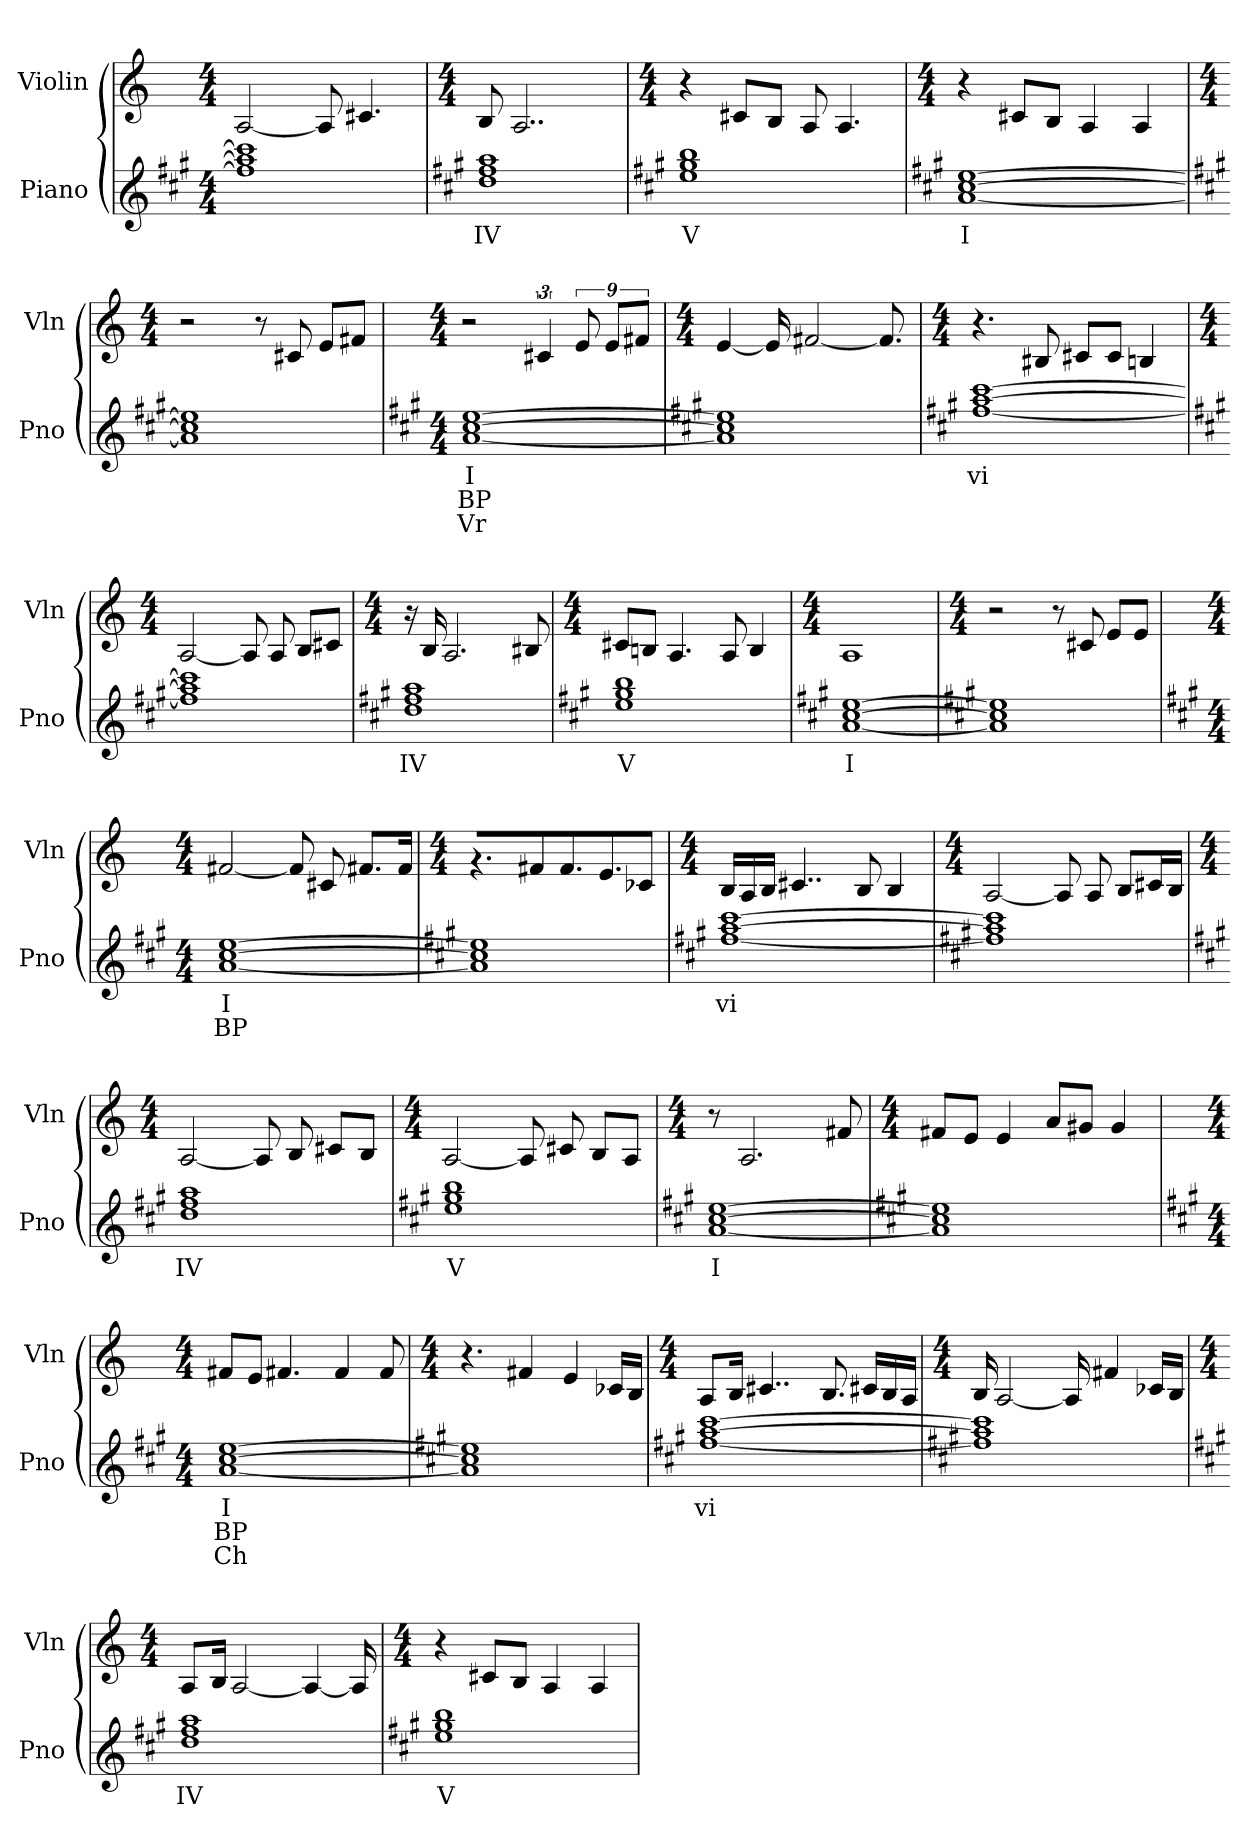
**kern	**text	**text	**text	**kern
*part2	*part2	*part2	*part2	*part1
*staff2	*staff2	*staff2	*staff2	*staff1
*I"Piano	*	*	*	*I"Violin
*I'Pno	*	*	*	*I'Vln
*k[f#c#g#]	*	*	*	*
*A:	*	*	*	*
*M4/4	*	*	*	*M4/4
=	=	=	=	=
1ff#] 1aa] 1ccc#]	.	.	.	[2A
.	.	.	.	8A]
.	.	.	.	4.c#X
=	=	=	=	=
*k[f#c#g#]	*	*	*	*
*A:	*	*	*	*
*	*	*	*	*M4/4
1dd 1ff# 1aa	IV	.	.	8B
.	.	.	.	2..A
=	=	=	=	=
*k[f#c#g#]	*	*	*	*
*A:	*	*	*	*
*	*	*	*	*M4/4
1ee 1gg# 1bb	V	.	.	4r
.	.	.	.	8c#XL
.	.	.	.	8BJ
.	.	.	.	8A
.	.	.	.	4.A
=	=	=	=	=
*k[f#c#g#]	*	*	*	*
*A:	*	*	*	*
*	*	*	*	*M4/4
[1a [1cc# [1ee	I	.	.	4r
.	.	.	.	8c#XL
.	.	.	.	8BJ
.	.	.	.	4A
.	.	.	.	4A
=	=	=	=	=
*k[f#c#g#]	*	*	*	*
*A:	*	*	*	*
*	*	*	*	*M4/4
1a] 1cc#] 1ee]	.	.	.	2r
.	.	.	.	8r
.	.	.	.	8c#X
.	.	.	.	8eL
.	.	.	.	8f#XJ
=	=	=	=	=
*k[f#c#g#]	*	*	*	*
*A:	*	*	*	*
*M4/4	*	*	*	*M4/4
[1a [1cc# [1ee	I	BP	Vr	2r
.	.	.	.	6c#X
.	.	.	.	9e
.	.	.	.	9eL
.	.	.	.	9f#XJ
=	=	=	=	=
*k[f#c#g#]	*	*	*	*
*A:	*	*	*	*
*	*	*	*	*M4/4
1a] 1cc#] 1ee]	.	.	.	[4e
.	.	.	.	16e]
.	.	.	.	[2f#X
.	.	.	.	8.f#]
=	=	=	=	=
*k[f#c#g#]	*	*	*	*
*A:	*	*	*	*
*	*	*	*	*M4/4
[1ff# [1aa [1ccc#	vi	.	.	4.r
.	.	.	.	8B#X
.	.	.	.	8c#XL
.	.	.	.	8c#J
.	.	.	.	4Bn
=	=	=	=	=
*k[f#c#g#]	*	*	*	*
*A:	*	*	*	*
*	*	*	*	*M4/4
1ff#] 1aa] 1ccc#]	.	.	.	[2A
.	.	.	.	8A]
.	.	.	.	8A
.	.	.	.	8BL
.	.	.	.	8c#XJ
=	=	=	=	=
*k[f#c#g#]	*	*	*	*
*A:	*	*	*	*
*	*	*	*	*M4/4
1dd 1ff# 1aa	IV	.	.	16r
.	.	.	.	16B
.	.	.	.	2.A
.	.	.	.	8B#X
=	=	=	=	=
*k[f#c#g#]	*	*	*	*
*A:	*	*	*	*
*	*	*	*	*M4/4
1ee 1gg# 1bb	V	.	.	8c#XL
.	.	.	.	8BnJ
.	.	.	.	4.A
.	.	.	.	8A
.	.	.	.	4B
=	=	=	=	=
*k[f#c#g#]	*	*	*	*
*A:	*	*	*	*
*	*	*	*	*M4/4
[1a [1cc# [1ee	I	.	.	1A
=	=	=	=	=
*k[f#c#g#]	*	*	*	*
*A:	*	*	*	*
*	*	*	*	*M4/4
1a] 1cc#] 1ee]	.	.	.	2r
.	.	.	.	8r
.	.	.	.	8c#X
.	.	.	.	8eL
.	.	.	.	8eJ
=	=	=	=	=
*k[f#c#g#]	*	*	*	*
*A:	*	*	*	*
*M4/4	*	*	*	*M4/4
[1a [1cc# [1ee	I	BP	.	[2f#X
.	.	.	.	8f#]
.	.	.	.	8c#X
.	.	.	.	8.f#XL
.	.	.	.	16f#Jk
=	=	=	=	=
*k[f#c#g#]	*	*	*	*
*A:	*	*	*	*
*	*	*	*	*M4/4
1a] 1cc#] 1ee]	.	.	.	4.r
.	.	.	.	8f#X
.	.	.	.	8.f#L
.	.	.	.	8.eJ
.	.	.	.	8c-XJ
=	=	=	=	=
*k[f#c#g#]	*	*	*	*
*A:	*	*	*	*
*	*	*	*	*M4/4
[1ff# [1aa [1ccc#	vi	.	.	16BLL
.	.	.	.	16A
.	.	.	.	16BJJ
.	.	.	.	4..c#X
.	.	.	.	8B
.	.	.	.	4B
=	=	=	=	=
*k[f#c#g#]	*	*	*	*
*A:	*	*	*	*
*	*	*	*	*M4/4
1ff#] 1aa] 1ccc#]	.	.	.	[2A
.	.	.	.	8A]
.	.	.	.	8A
.	.	.	.	8BL
.	.	.	.	16c#XL
.	.	.	.	16BJJ
=	=	=	=	=
*k[f#c#g#]	*	*	*	*
*A:	*	*	*	*
*	*	*	*	*M4/4
1dd 1ff# 1aa	IV	.	.	[2A
.	.	.	.	8A]
.	.	.	.	8B
.	.	.	.	8c#XL
.	.	.	.	8BJ
=	=	=	=	=
*k[f#c#g#]	*	*	*	*
*A:	*	*	*	*
*	*	*	*	*M4/4
1ee 1gg# 1bb	V	.	.	[2A
.	.	.	.	8A]
.	.	.	.	8c#X
.	.	.	.	8BL
.	.	.	.	8AJ
=	=	=	=	=
*k[f#c#g#]	*	*	*	*
*A:	*	*	*	*
*	*	*	*	*M4/4
[1a [1cc# [1ee	I	.	.	8r
.	.	.	.	2.A
.	.	.	.	8f#X
=	=	=	=	=
*k[f#c#g#]	*	*	*	*
*A:	*	*	*	*
*	*	*	*	*M4/4
1a] 1cc#] 1ee]	.	.	.	8f#XL
.	.	.	.	8eJ
.	.	.	.	4e
.	.	.	.	8aL
.	.	.	.	8g#XJ
.	.	.	.	4g#
=	=	=	=	=
*k[f#c#g#]	*	*	*	*
*A:	*	*	*	*
*M4/4	*	*	*	*M4/4
[1a [1cc# [1ee	I	BP	Ch	8f#XL
.	.	.	.	8eJ
.	.	.	.	4.f#X
.	.	.	.	4f#
.	.	.	.	8f#
=	=	=	=	=
*k[f#c#g#]	*	*	*	*
*A:	*	*	*	*
*	*	*	*	*M4/4
1a] 1cc#] 1ee]	.	.	.	4.r
.	.	.	.	4f#X
.	.	.	.	4e
.	.	.	.	16c-XLL
.	.	.	.	16BJJ
=	=	=	=	=
*k[f#c#g#]	*	*	*	*
*A:	*	*	*	*
*	*	*	*	*M4/4
[1ff# [1aa [1ccc#	vi	.	.	8AL
.	.	.	.	16BJk
.	.	.	.	4..c#X
.	.	.	.	8.B
.	.	.	.	16c#XLL
.	.	.	.	16B
.	.	.	.	16AJJ
=	=	=	=	=
*k[f#c#g#]	*	*	*	*
*A:	*	*	*	*
*	*	*	*	*M4/4
1ff#] 1aa] 1ccc#]	.	.	.	16B
.	.	.	.	[2A
.	.	.	.	16A]
.	.	.	.	4f#X
.	.	.	.	16c-XLL
.	.	.	.	16BJJ
=	=	=	=	=
*k[f#c#g#]	*	*	*	*
*A:	*	*	*	*
*	*	*	*	*M4/4
1dd 1ff# 1aa	IV	.	.	8AL
.	.	.	.	16BJk
.	.	.	.	[2A
.	.	.	.	4A_
.	.	.	.	16A]
=	=	=	=	=
*k[f#c#g#]	*	*	*	*
*A:	*	*	*	*
*	*	*	*	*M4/4
1ee 1gg# 1bb	V	.	.	4r
.	.	.	.	8c#XL
.	.	.	.	8BJ
.	.	.	.	4A
.	.	.	.	4A
=	=	=	=	=
*-	*-	*-	*-	*-
